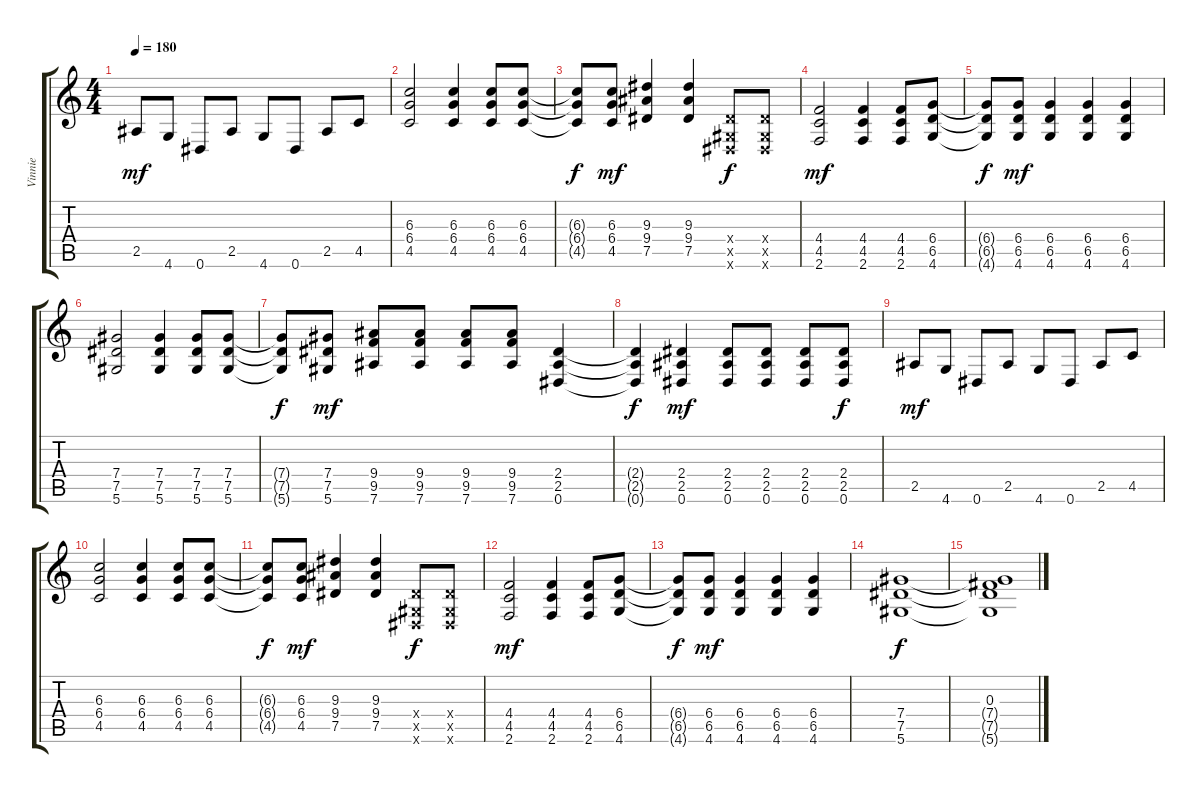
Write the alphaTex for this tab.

\track ("Vinnie" "Vinnie") {instrument overdrivenguitar}
\staff {score tabs}
\tuning (Eb4 Bb3 Gb3 Db3 Ab2 Eb2) {hide}
\ts (4 4)
\tempo 180
\clef g2
\ks c
2.5.8{dy mf} 4.6.8 0.6.8 2.5.8 4.6.8 0.6.8 2.5.8 4.5.8 |
(6.3 6.4 4.5).2 (6.3 6.4 4.5).4 (6.3 6.4 4.5).8 (6.3 6.4 4.5).8 |
(6.3{t} 6.4{t} 4.5{t}).8{dy f} (6.3 6.4 4.5).8{dy mf} (9.3 9.4 7.5).4 (9.3 9.4 7.5).4 (2.4{x} 0.5{x} 0.6{x}).8{dy f} (2.4{x} 0.5{x} 0.6{x}).8 |
(4.4 4.5 2.6).2{dy mf} (4.4 4.5 2.6).4 (4.4 4.5 2.6).8 (6.4 6.5 4.6).8 |
(6.4{t} 6.5{t} 4.6{t}).8{dy f} (6.4 6.5 4.6).8{dy mf} (6.4 6.5 4.6).4 (6.4 6.5 4.6).4 (6.4 6.5 4.6).4 |
(7.4 7.5 5.6).2 (7.4 7.5 5.6).4 (7.4 7.5 5.6).8 (7.4 7.5 5.6).8 |
(7.4{t} 7.5{t} 5.6{t}).8{dy f} (7.4 7.5 5.6).8{dy mf} (9.4 9.5 7.6).8 (9.4 9.5 7.6).8 (9.4 9.5 7.6).8 (9.4 9.5 7.6).8 (2.4 2.5 0.6).4 |
(2.4{t} 2.5{t} 0.6{t}).4{dy f} (2.4 2.5 0.6).4{dy mf} (2.4 2.5 0.6).8 (2.4 2.5 0.6).8 (2.4 2.5 0.6).8 (2.4 2.5 0.6).8{dy f} |
2.5.8{dy mf} 4.6.8 0.6.8 2.5.8 4.6.8 0.6.8 2.5.8 4.5.8 |
(6.3 6.4 4.5).2 (6.3 6.4 4.5).4 (6.3 6.4 4.5).8 (6.3 6.4 4.5).8 |
(6.3{t} 6.4{t} 4.5{t}).8{dy f} (6.3 6.4 4.5).8{dy mf} (9.3 9.4 7.5).4 (9.3 9.4 7.5).4 (2.4{x} 0.5{x} 0.6{x}).8{dy f} (2.4{x} 0.5{x} 0.6{x}).8 |
(4.4 4.5 2.6).2{dy mf} (4.4 4.5 2.6).4 (4.4 4.5 2.6).8 (6.4 6.5 4.6).8 |
(6.4{t} 6.5{t} 4.6{t}).8{dy f} (6.4 6.5 4.6).8{dy mf} (6.4 6.5 4.6).4 (6.4 6.5 4.6).4 (6.4 6.5 4.6).4 |
(7.4 7.5 5.6).1{dy f} |
(0.3 7.4{t} 7.5{t} 5.6{t}).1
